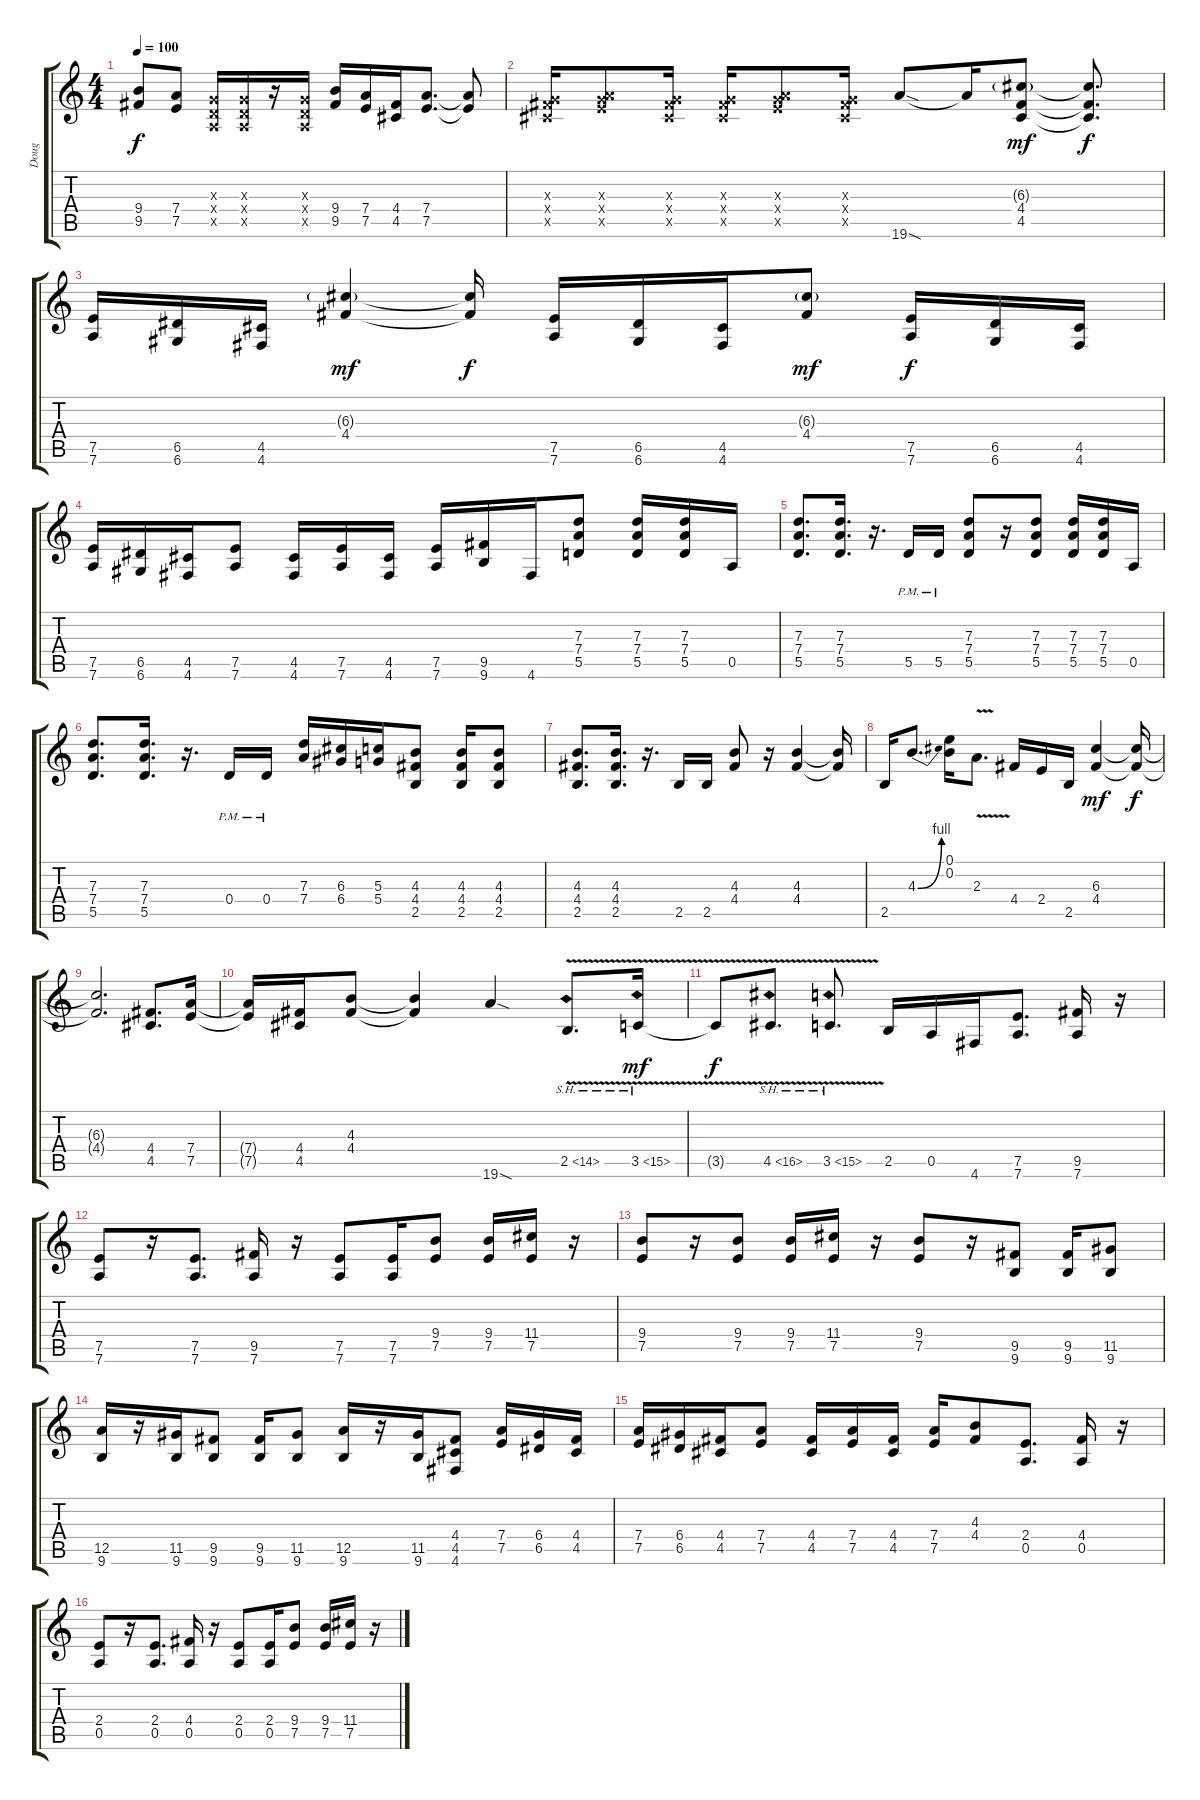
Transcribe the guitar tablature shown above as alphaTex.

\track ("Doug" "Doug") {instrument overdrivenguitar}
\staff {score tabs}
\tuning (E4 B3 G3 D3 A2 D2) {hide}
\ts (4 4)
\tempo 100
\clef g2
\ks c
(9.4 9.5).8{dy f} (7.4 7.5).8 (0.3{x} 0.4{x} 0.5{x}).16 (0.3{x} 0.4{x} 0.5{x}).16 r.16 (0.3{x} 0.4{x} 0.5{x}).16 (9.4 9.5).16 (7.4 7.5).16 (4.4 4.5).16 (7.4 7.5).8{d} (7.4{t} 7.5{t}).8 |
(0.3{x} 4.4{x} 4.5{x}).16 (0.3{x} 7.4{x} 7.5{x}).8 (0.3{x} 4.4{x} 4.5{x}).16 (0.3{x} 4.4{x} 4.5{x}).16 (0.3{x} 7.4{x} 7.5{x}).8 (0.3{x} 4.4{x} 4.5{x}).16 19.6{sod}.8 19.6{t}.16 (6.3{g} 4.4 4.5).8{dy mf} (6.3{t} 4.4{t} 4.5{t}).8{d dy f} |
(7.5 7.6).16 (6.5 6.6).16 (4.5 4.6).16 (6.3{g} 4.4).4{dy mf} (6.3{t} 4.4{t}).16{dy f} (7.5 7.6).16 (6.5 6.6).16 (4.5 4.6).16 (6.3{g} 4.4).8{dy mf} (7.5 7.6).16{dy f} (6.5 6.6).16 (4.5 4.6).16 |
(7.5 7.6).16 (6.5 6.6).16 (4.5 4.6).16 (7.5 7.6).8 (4.5 4.6).16 (7.5 7.6).16 (4.5 4.6).16 (7.5 7.6).16 (9.5 9.6).16 4.6.16 (7.3 7.4 5.5).8 (7.3 7.4 5.5).16 (7.3 7.4 5.5).16 0.5.16 |
(7.3 7.4 5.5).8{d} (7.3 7.4 5.5).16{d} r.16{d} 5.5{pm}.16 5.5{pm}.16 (7.3 7.4 5.5).8 r.16 (7.3 7.4 5.5).8 (7.3 7.4 5.5).16 (7.3 7.4 5.5).16 0.5.16 |
(7.3 7.4 5.5).8{d} (7.3 7.4 5.5).16{d} r.16{d} 0.4{pm}.16 0.4{pm}.16 (7.3 7.4).16 (6.3 6.4).16 (5.3 5.4).16 (4.3 4.4 2.5).8 (4.3 4.4 2.5).16 (4.3 4.4 2.5).8 |
(4.3 4.4 2.5).8{d} (4.3 4.4 2.5).16{d} r.16{d} 2.5.16 2.5.16 (4.3 4.4).8 r.16 (4.3 4.4).4 (4.3{t} 4.4{t}).16 |
2.5.16 4.3{be (bend 0 0 60 4)}.8{d} (0.1 0.2).16 2.3{v}.8{d} 4.4.16 2.4.16 2.5.16 (6.3 4.4).4{dy mf} (6.3{t} 4.4{t}).16{dy f} |
(6.3{t} 4.4{t}).2{d} (4.4 4.5).8{d} (7.4 7.5).16 |
(7.4{t} 7.5{t}).16 (4.4 4.5).16 (4.3 4.4).8 (4.3{t} 4.4{t}).4 19.6{sod}.4 2.5{sh 12 v}.8{d} 3.5{sh 12 v}.16{dy mf} |
3.5{t}.8{dy f} 4.5{sh 12 v}.8{d} 3.5{sh 12 v}.8{d} 2.5.16 0.5.16 4.6.16 (7.5 7.6).8{d} (9.5 7.6).16 r.16 |
(7.5 7.6).8 r.16 (7.5 7.6).8{d} (9.5 7.6).16 r.16 (7.5 7.6).8 (7.5 7.6).16 (9.4 7.5).8 (9.4 7.5).16 (11.4 7.5).16 r.16 |
(9.4 7.5).8 r.16 (9.4 7.5).8 (9.4 7.5).16 (11.4 7.5).16 r.16 (9.4 7.5).8 r.16 (9.5 9.6).8 (9.5 9.6).16 (11.5 9.6).8 |
(12.5 9.6).16 r.16 (11.5 9.6).16 (9.5 9.6).8 (9.5 9.6).16 (11.5 9.6).8 (12.5 9.6).16 r.16 (11.5 9.6).16 (4.4 4.5 4.6).8 (7.4 7.5).16 (6.4 6.5).16 (4.4 4.5).16 |
(7.4 7.5).16 (6.4 6.5).16 (4.4 4.5).16 (7.4 7.5).8 (4.4 4.5).16 (7.4 7.5).16 (4.4 4.5).16 (7.4 7.5).16 (4.3 4.4).8 (2.4 0.5).8{d} (4.4 0.5).16 r.16 |
(2.4 0.5).8 r.16 (2.4 0.5).8{d} (4.4 0.5).16 r.16 (2.4 0.5).8 (2.4 0.5).16 (9.4 7.5).8 (9.4 7.5).16 (11.4 7.5).16 r.16
